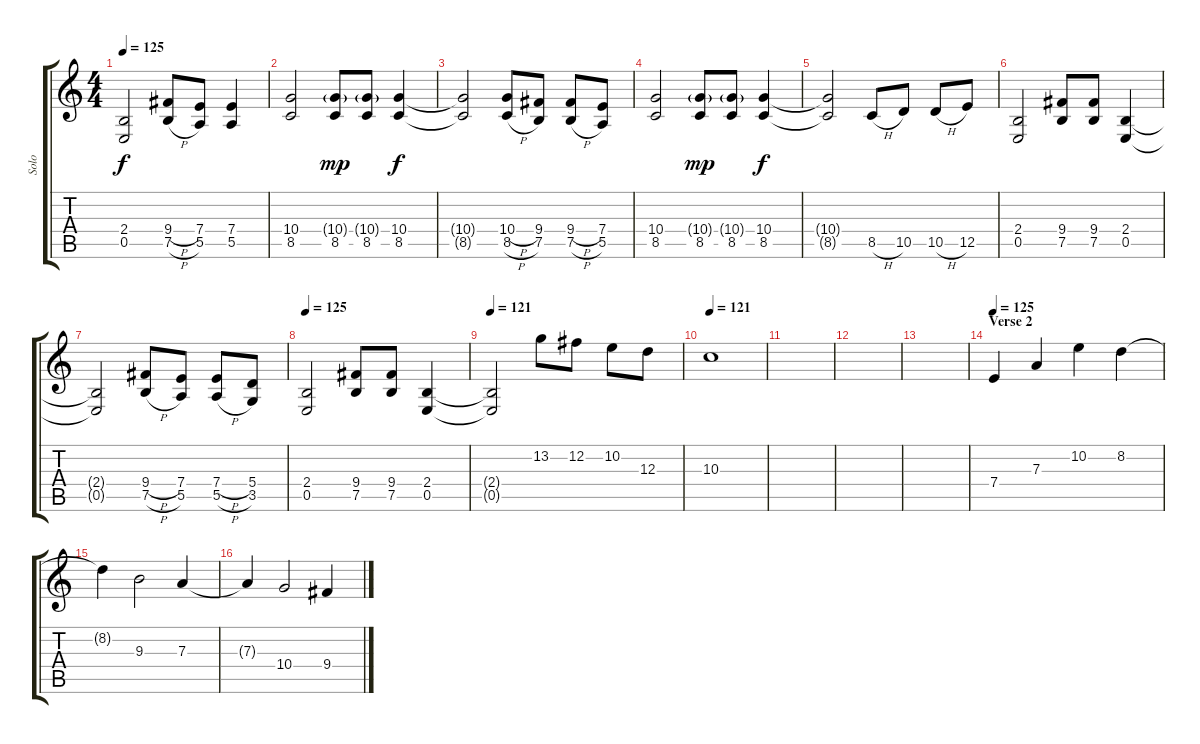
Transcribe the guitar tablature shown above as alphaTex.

\track ("Solo" "Solo") {instrument distortionguitar}
\staff {score tabs}
\tuning (B3 Gb3 D3 A2 E2 B1) {hide}
\ts (4 4)
\tempo 125
\clef g2
\ks c
(2.4{t} 0.5{t}).2{dy f} (9.4{h} 7.5{h}).8 (7.4 5.5).8 (7.4 5.5).4 |
(10.4 8.5).2 (10.4{g} 8.5).8{dy mp} (10.4{g} 8.5).8 (10.4 8.5).4{dy f} |
(10.4{t} 8.5{t}).2 (10.4{h} 8.5{h}).8 (9.4 7.5).8 (9.4{h} 7.5{h}).8 (7.4 5.5).8 |
(10.4 8.5).2 (10.4{g} 8.5).8{dy mp} (10.4{g} 8.5).8 (10.4 8.5).4{dy f} |
(10.4{t} 8.5{t}).2 8.5{h}.8 10.5.8 10.5{h}.8 12.5.8 |
(2.4 0.5).2 (9.4 7.5).8 (9.4 7.5).8 (2.4 0.5).4 |
(2.4{t} 0.5{t}).2 (9.4{h} 7.5{h}).8 (7.4 5.5).8 (7.4{h} 5.5{h}).8 (5.4 3.5).8 |
\tempo 125
(2.4 0.5).2 (9.4 7.5).8 (9.4 7.5).8 (2.4 0.5).4 |
\tempo 121
(2.4{t} 0.5{t}).2 13.2.8 12.2.8 10.2.8 12.3.8 |
\tempo 121
10.3.1 |
|
|
|
\section ("" "Verse 2")
\tempo 125
7.4.4 7.3.4 10.2.4 8.2.4 |
8.2{t}.4 9.3.2 7.3.4 |
7.3{t}.4 10.4.2 9.4{h}.4
